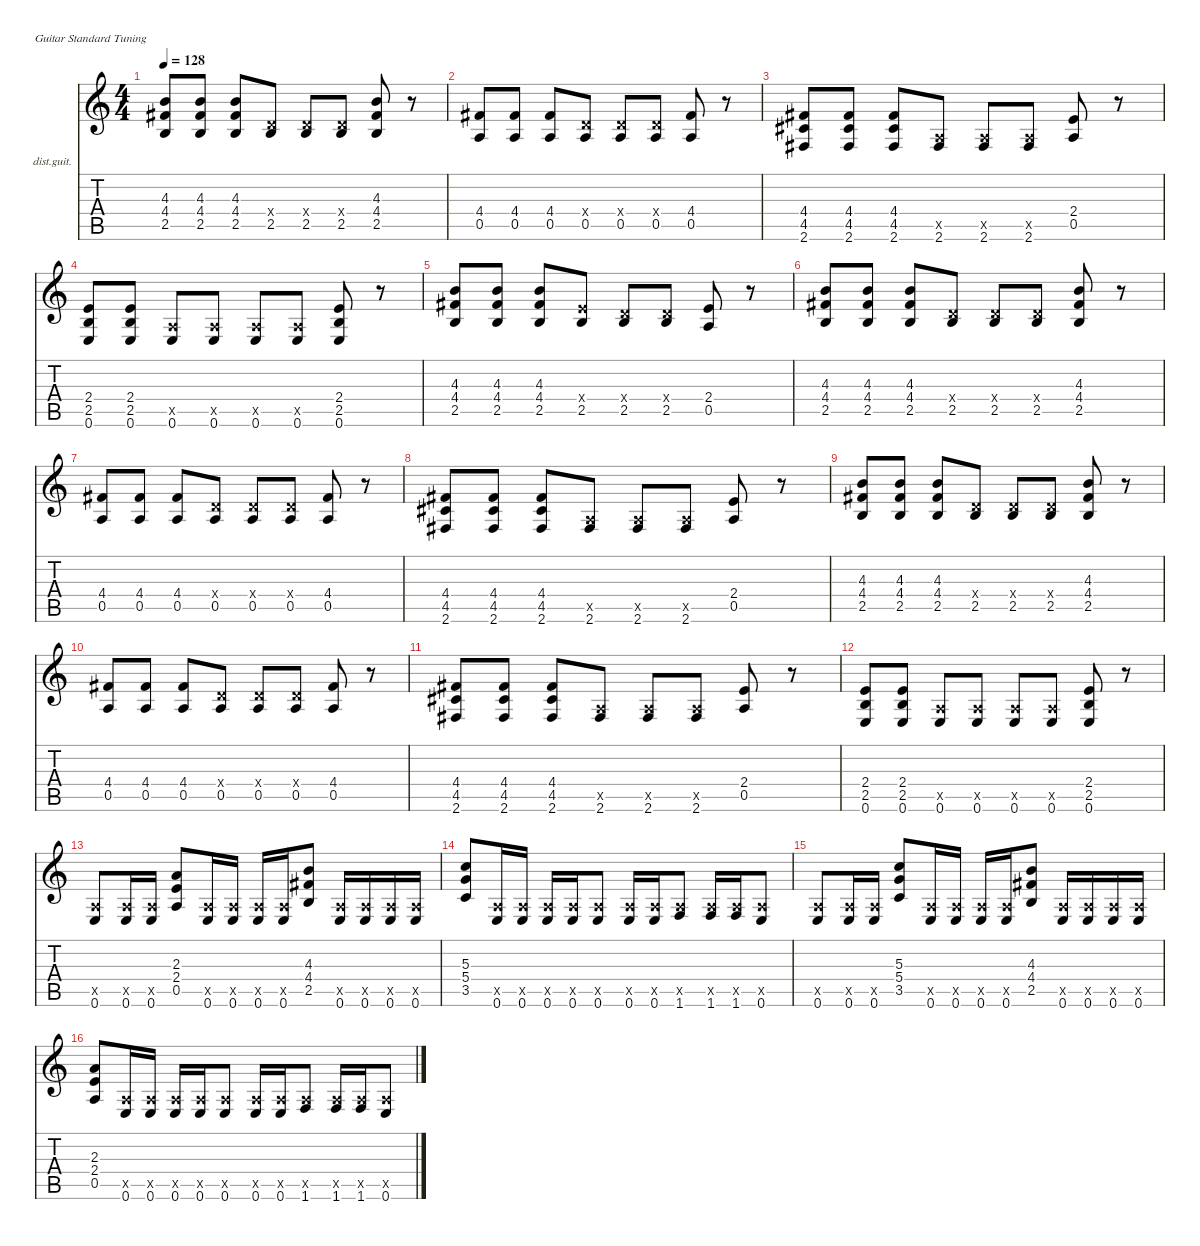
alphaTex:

\defaultSystemsLayout 4
\hideDynamics
\bracketExtendMode nobrackets
\firstSystemTrackNameOrientation horizontal
\otherSystemsTrackNameOrientation horizontal
\track ("Rhythm Guitar 1" "dist.guit.") {instrument distortionguitar}
\staff {score tabs}
\tuning (E4 B3 G3 D3 A2 E2)
\ts (4 4)
\tempo 128
\clef g2
\ks c
(4.3 4.4{acc #} 2.5).8{dy f} (4.3 4.4{acc #} 2.5).8 (4.3 4.4{acc #} 2.5).8 (0.4{x} 2.5).8 (0.4{x} 2.5).8 (0.4{x} 2.5).8 (4.3 4.4{acc #} 2.5).8 r.8 |
(4.4{acc #} 0.5).8 (4.4{acc #} 0.5).8 (4.4{acc #} 0.5).8 (0.4{x} 0.5).8 (0.4{x} 0.5).8 (0.4{x} 0.5).8 (4.4{acc #} 0.5).8 r.8 |
(4.4{acc #} 4.5{acc #} 2.6{acc #}).8 (4.4{acc #} 4.5{acc #} 2.6{acc #}).8 (4.4{acc #} 4.5{acc #} 2.6{acc #}).8 (0.5{x} 2.6{acc #}).8 (0.5{x} 2.6{acc #}).8 (0.5{x} 2.6{acc #}).8 (2.4 0.5).8 r.8 |
(2.4 2.5 0.6).8 (2.4 2.5 0.6).8 (0.5{x} 0.6).8 (0.5{x} 0.6).8 (0.5{x} 0.6).8 (0.5{x} 0.6).8 (2.4 2.5 0.6).8 r.8 |
(4.3 4.4{acc #} 2.5).8 (4.3 4.4{acc #} 2.5).8 (4.3 4.4{acc #} 2.5).8 (2.4{x} 2.5).8 (0.4{x} 2.5).8 (0.4{x} 2.5).8 (2.4 0.5).8 r.8 |
(4.3 4.4{acc #} 2.5).8 (4.3 4.4{acc #} 2.5).8 (4.3 4.4{acc #} 2.5).8 (0.4{x} 2.5).8 (0.4{x} 2.5).8 (0.4{x} 2.5).8 (4.3 4.4{acc #} 2.5).8 r.8 |
(4.4{acc #} 0.5).8 (4.4{acc #} 0.5).8 (4.4{acc #} 0.5).8 (0.4{x} 0.5).8 (0.4{x} 0.5).8 (0.4{x} 0.5).8 (4.4{acc #} 0.5).8 r.8 |
(4.4{acc #} 4.5{acc #} 2.6{acc #}).8 (4.4{acc #} 4.5{acc #} 2.6{acc #}).8 (4.4{acc #} 4.5{acc #} 2.6{acc #}).8 (0.5{x} 2.6{acc #}).8 (0.5{x} 2.6{acc #}).8 (0.5{x} 2.6{acc #}).8 (2.4 0.5).8 r.8 |
(4.3 4.4{acc #} 2.5).8 (4.3 4.4{acc #} 2.5).8 (4.3 4.4{acc #} 2.5).8 (0.4{x} 2.5).8 (0.4{x} 2.5).8 (0.4{x} 2.5).8 (4.3 4.4{acc #} 2.5).8 r.8 |
(4.4{acc #} 0.5).8 (4.4{acc #} 0.5).8 (4.4{acc #} 0.5).8 (0.4{x} 0.5).8 (0.4{x} 0.5).8 (0.4{x} 0.5).8 (4.4{acc #} 0.5).8 r.8 |
(4.4{acc #} 4.5{acc #} 2.6{acc #}).8 (4.4{acc #} 4.5{acc #} 2.6{acc #}).8 (4.4{acc #} 4.5{acc #} 2.6{acc #}).8 (0.5{x} 2.6{acc #}).8 (0.5{x} 2.6{acc #}).8 (0.5{x} 2.6{acc #}).8 (2.4 0.5).8 r.8 |
(2.4 2.5 0.6).8 (2.4 2.5 0.6).8 (0.5{x} 0.6).8 (0.5{x} 0.6).8 (0.5{x} 0.6).8 (0.5{x} 0.6).8 (2.4 2.5 0.6).8 r.8 |
(0.5{x} 0.6).8 (0.5{x} 0.6).16 (0.5{x} 0.6).16 (2.3 2.4 0.5).8 (0.5{x} 0.6).16 (0.5{x} 0.6).16 (0.5{x} 0.6).16 (0.5{x} 0.6).16 (4.3 4.4{acc #} 2.5).8 (0.5{x} 0.6).16 (0.5{x} 0.6).16 (0.5{x} 0.6).16 (0.5{x} 0.6).16 |
(5.3 5.4 3.5).8 (0.5{x} 0.6).16 (0.5{x} 0.6).16 (0.5{x} 0.6).16 (0.5{x} 0.6).16 (0.5{x} 0.6).8 (0.5{x} 0.6).16 (0.5{x} 0.6).16 (0.5{x} 1.6).8 (0.5{x} 1.6).16 (0.5{x} 1.6).16 (0.5{x} 0.6).8 |
(0.5{x} 0.6).8 (0.5{x} 0.6).16 (0.5{x} 0.6).16 (5.3 5.4 3.5).8 (0.5{x} 0.6).16 (0.5{x} 0.6).16 (0.5{x} 0.6).16 (0.5{x} 0.6).16 (4.3 4.4{acc #} 2.5).8 (0.5{x} 0.6).16 (0.5{x} 0.6).16 (0.5{x} 0.6).16 (0.5{x} 0.6).16 |
(2.3 2.4 0.5).8 (0.5{x} 0.6).16 (0.5{x} 0.6).16 (0.5{x} 0.6).16 (0.5{x} 0.6).16 (0.5{x} 0.6).8 (0.5{x} 0.6).16 (0.5{x} 0.6).16 (0.5{x} 1.6).8 (0.5{x} 1.6).16 (0.5{x} 1.6).16 (0.5{x} 0.6).8
